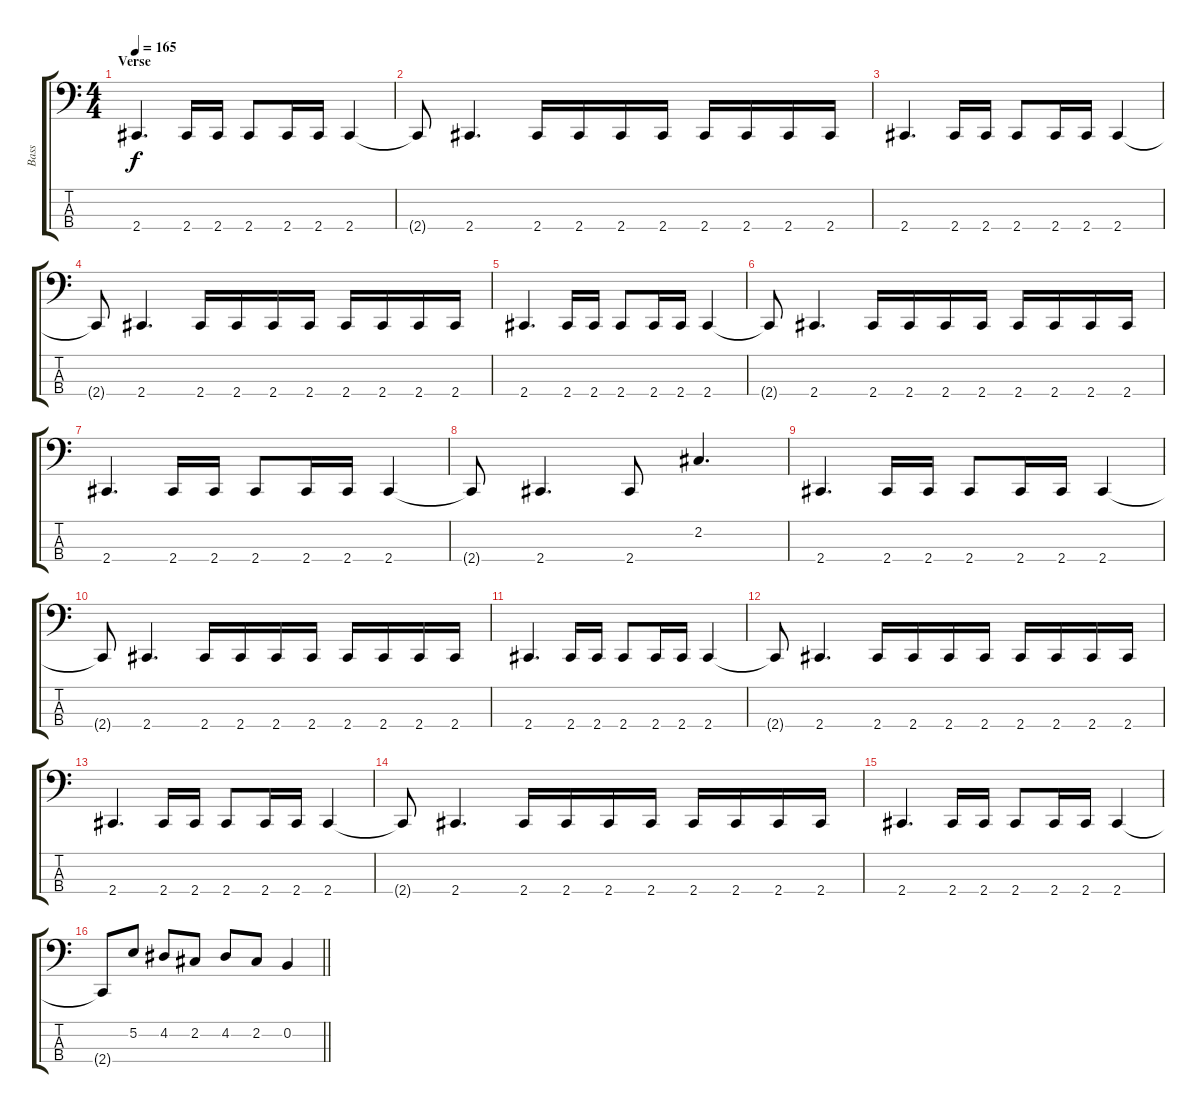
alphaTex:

\track ("Bass" "Bass") {instrument electricbasspick}
\staff {score tabs}
\tuning (E2 B1 Gb1 B0) {hide}
\ts (4 4)
\section ("" "Verse")
\tempo 165
\clef f4
\ks c
2.4.4{d dy f} 2.4.16 2.4.16 2.4.8 2.4.16 2.4.16 2.4.4 |
2.4{t}.8 2.4.4{d} 2.4.16 2.4.16 2.4.16 2.4.16 2.4.16 2.4.16 2.4.16 2.4.16 |
2.4.4{d} 2.4.16 2.4.16 2.4.8 2.4.16 2.4.16 2.4.4 |
2.4{t}.8 2.4.4{d} 2.4.16 2.4.16 2.4.16 2.4.16 2.4.16 2.4.16 2.4.16 2.4.16 |
2.4.4{d} 2.4.16 2.4.16 2.4.8 2.4.16 2.4.16 2.4.4 |
2.4{t}.8 2.4.4{d} 2.4.16 2.4.16 2.4.16 2.4.16 2.4.16 2.4.16 2.4.16 2.4.16 |
2.4.4{d} 2.4.16 2.4.16 2.4.8 2.4.16 2.4.16 2.4.4 |
2.4{t}.8 2.4.4{d} 2.4.8 2.2.4{d} |
2.4.4{d} 2.4.16 2.4.16 2.4.8 2.4.16 2.4.16 2.4.4 |
2.4{t}.8 2.4.4{d} 2.4.16 2.4.16 2.4.16 2.4.16 2.4.16 2.4.16 2.4.16 2.4.16 |
2.4.4{d} 2.4.16 2.4.16 2.4.8 2.4.16 2.4.16 2.4.4 |
2.4{t}.8 2.4.4{d} 2.4.16 2.4.16 2.4.16 2.4.16 2.4.16 2.4.16 2.4.16 2.4.16 |
2.4.4{d} 2.4.16 2.4.16 2.4.8 2.4.16 2.4.16 2.4.4 |
2.4{t}.8 2.4.4{d} 2.4.16 2.4.16 2.4.16 2.4.16 2.4.16 2.4.16 2.4.16 2.4.16 |
2.4.4{d} 2.4.16 2.4.16 2.4.8 2.4.16 2.4.16 2.4.4 |
\barLineRight lightlight
2.4{t}.8 5.2.8 4.2.8 2.2.8 4.2.8 2.2.8 0.2.4
